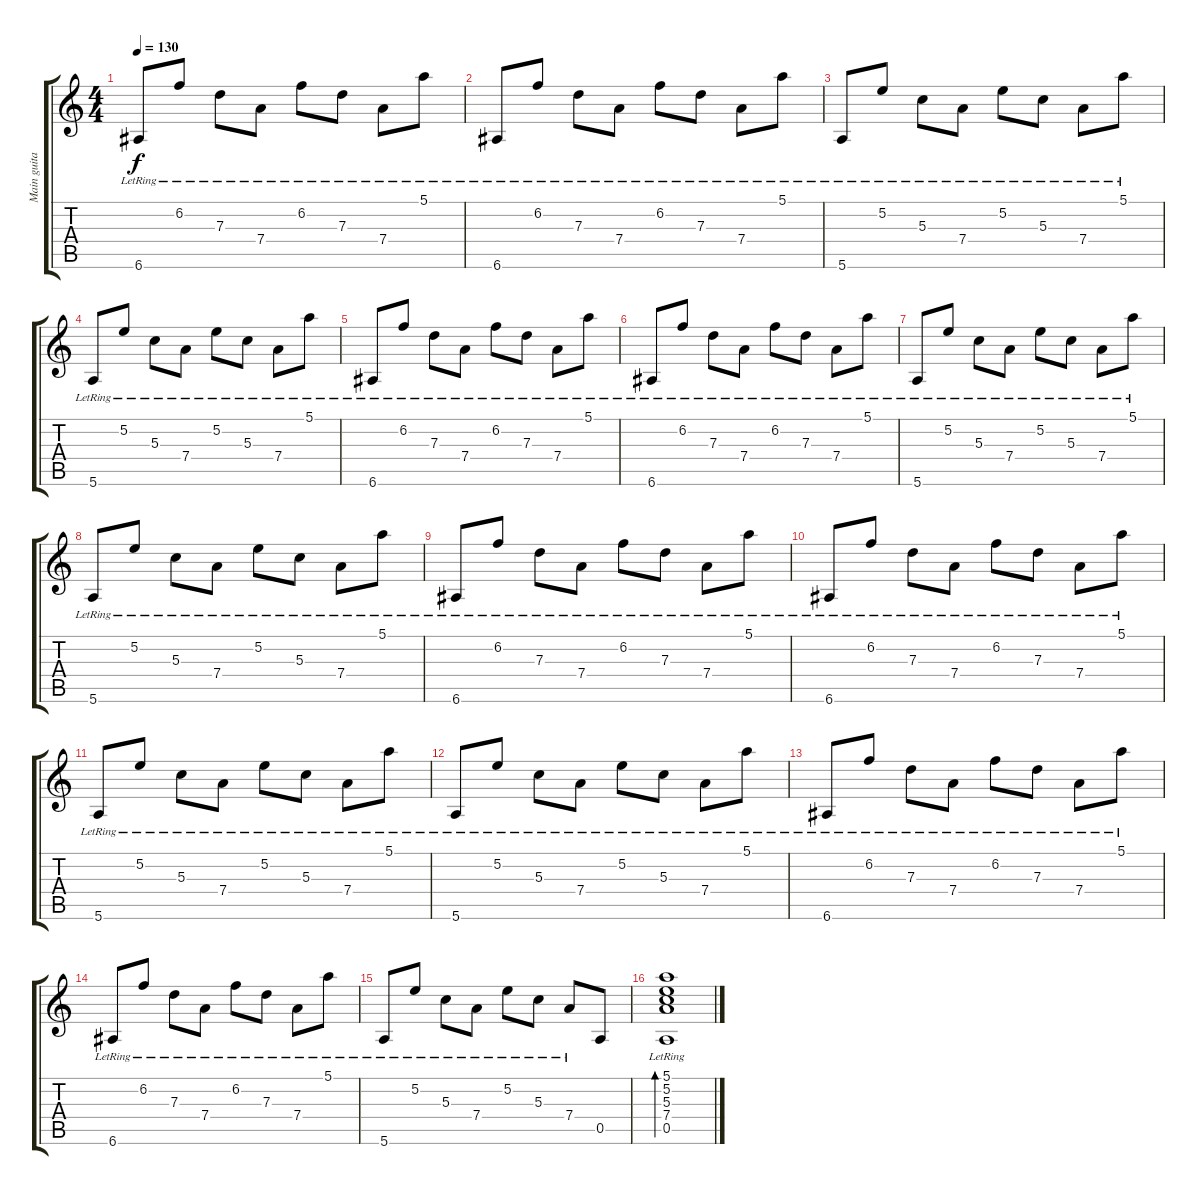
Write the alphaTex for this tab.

\track ("Main guitar" "Main guita") {instrument acousticguitarsteel}
\staff {score tabs}
\tuning (E4 B3 G3 D3 A2 E2) {hide}
\ts (4 4)
\tempo 130
\clef g2
\ks c
6.6{lr}.8{dy f} 6.2{lr}.8 7.3{lr}.8 7.4{lr}.8 6.2{lr}.8 7.3{lr}.8 7.4{lr}.8 5.1{lr}.8 |
6.6{lr}.8 6.2{lr}.8 7.3{lr}.8 7.4{lr}.8 6.2{lr}.8 7.3{lr}.8 7.4{lr}.8 5.1{lr}.8 |
5.6{lr}.8 5.2{lr}.8 5.3{lr}.8 7.4{lr}.8 5.2{lr}.8 5.3{lr}.8 7.4{lr}.8 5.1{lr}.8 |
5.6{lr}.8 5.2{lr}.8 5.3{lr}.8 7.4{lr}.8 5.2{lr}.8 5.3{lr}.8 7.4{lr}.8 5.1{lr}.8 |
6.6{lr}.8 6.2{lr}.8 7.3{lr}.8 7.4{lr}.8 6.2{lr}.8 7.3{lr}.8 7.4{lr}.8 5.1{lr}.8 |
6.6{lr}.8 6.2{lr}.8 7.3{lr}.8 7.4{lr}.8 6.2{lr}.8 7.3{lr}.8 7.4{lr}.8 5.1{lr}.8 |
5.6{lr}.8 5.2{lr}.8 5.3{lr}.8 7.4{lr}.8 5.2{lr}.8 5.3{lr}.8 7.4{lr}.8 5.1{lr}.8 |
5.6{lr}.8 5.2{lr}.8 5.3{lr}.8 7.4{lr}.8 5.2{lr}.8 5.3{lr}.8 7.4{lr}.8 5.1{lr}.8 |
6.6{lr}.8 6.2{lr}.8 7.3{lr}.8 7.4{lr}.8 6.2{lr}.8 7.3{lr}.8 7.4{lr}.8 5.1{lr}.8 |
6.6{lr}.8 6.2{lr}.8 7.3{lr}.8 7.4{lr}.8 6.2{lr}.8 7.3{lr}.8 7.4{lr}.8 5.1{lr}.8 |
5.6{lr}.8 5.2{lr}.8 5.3{lr}.8 7.4{lr}.8 5.2{lr}.8 5.3{lr}.8 7.4{lr}.8 5.1{lr}.8 |
5.6{lr}.8 5.2{lr}.8 5.3{lr}.8 7.4{lr}.8 5.2{lr}.8 5.3{lr}.8 7.4{lr}.8 5.1{lr}.8 |
6.6{lr}.8 6.2{lr}.8 7.3{lr}.8 7.4{lr}.8 6.2{lr}.8 7.3{lr}.8 7.4{lr}.8 5.1{lr}.8 |
6.6{lr}.8 6.2{lr}.8 7.3{lr}.8 7.4{lr}.8 6.2{lr}.8 7.3{lr}.8 7.4{lr}.8 5.1{lr}.8 |
5.6{lr}.8 5.2{lr}.8 5.3{lr}.8 7.4{lr}.8 5.2{lr}.8 5.3{lr}.8 7.4{lr}.8 0.5.8 |
(5.1{lr} 5.2{lr} 5.3{lr} 7.4{lr} 0.5{lr}).1{bd 240}
